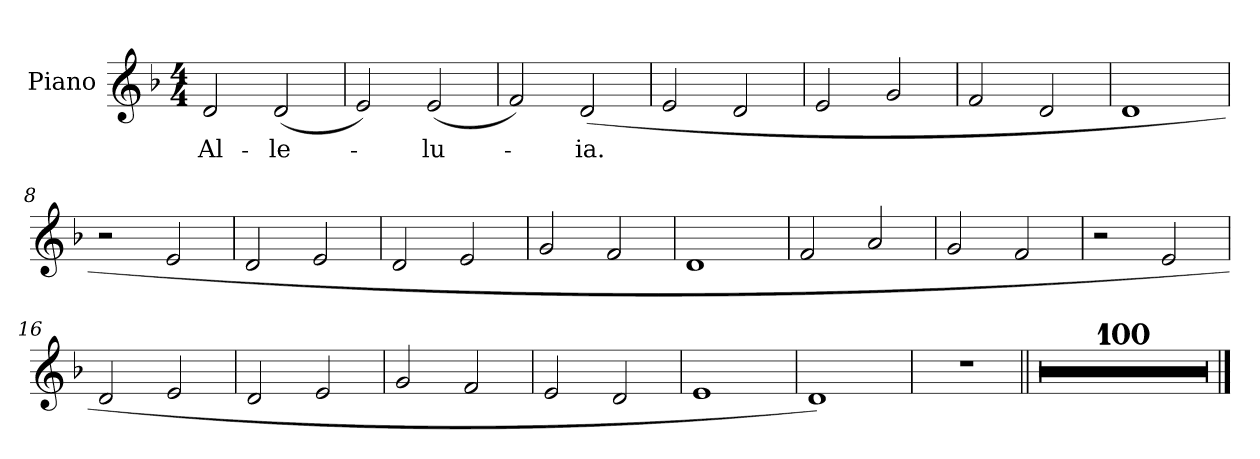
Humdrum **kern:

**kern	**text
*part1	*part1
*staff1	*staff1
*I"Piano	*
*I'Pno.	*
*clefG2	*
*k[b-]	*
*M4/4	*
=1	=1
2d/	Al-
(>2d/	-le-
=2	=2
2e/)	.
(>2e/	-lu-
=3	=3
2f/)	.
(>2d/	-ia.
=4	=4
2e/	.
2d/	.
=5	=5
2e/	.
2g/	.
=6	=6
2f/	.
2d/	.
=7	=7
1d	.
=8	=8
2r	.
2e/	.
=9	=9
2d/	.
2e/	.
=10	=10
2d/	.
2e/	.
!!LO:LB:g=z
=11	=11
2g/	.
2f/	.
=12	=12
1d	.
=13	=13
2f/	.
2a/	.
=14	=14
2g/	.
2f/	.
=15	=15
2r	.
2e/	.
=16	=16
2d/	.
2e/	.
=17	=17
2d/	.
2e/	.
=18	=18
2g/	.
2f/	.
=19	=19
2e/	.
2d/	.
=20	=20
1e	.
=21	=21
1d)	.
!!LO:LB:g=z
=22	=22
1r	.
=23||	=23||
1r	.
=24	=24
1r	.
=25	=25
1r	.
=26	=26
1r	.
=27	=27
1r	.
=28	=28
1r	.
=29	=29
1r	.
=30	=30
1r	.
=31	=31
1r	.
=32	=32
1r	.
=33	=33
1r	.
!!LO:LB:g=z
=34	=34
1r	.
=35	=35
1r	.
=36	=36
1r	.
=37	=37
1r	.
=38	=38
1r	.
=39	=39
1r	.
=40	=40
1r	.
=41	=41
1r	.
=42	=42
1r	.
=43	=43
1r	.
=44	=44
1r	.
=45	=45
1r	.
!!LO:LB:g=z
=46	=46
1r	.
=47	=47
1r	.
=48	=48
1r	.
=49	=49
1r	.
=50	=50
1r	.
=51	=51
1r	.
=52	=52
1r	.
=53	=53
1r	.
=54	=54
1r	.
=55	=55
1r	.
=56	=56
1r	.
=57	=57
1r	.
!!LO:LB:g=z
=58	=58
1r	.
=59	=59
1r	.
=60	=60
1r	.
=61	=61
1r	.
=62	=62
1r	.
=63	=63
1r	.
=64	=64
1r	.
=65	=65
1r	.
=66	=66
1r	.
=67	=67
1r	.
=68	=68
1r	.
=69	=69
1r	.
!!LO:LB:g=z
=70	=70
1r	.
=71	=71
1r	.
=72	=72
1r	.
=73	=73
1r	.
=74	=74
1r	.
=75	=75
1r	.
=76	=76
1r	.
=77	=77
1r	.
=78	=78
1r	.
=79	=79
1r	.
=80	=80
1r	.
=81	=81
1r	.
!!LO:LB:g=z
=82	=82
1r	.
=83	=83
1r	.
=84	=84
1r	.
=85	=85
1r	.
=86	=86
1r	.
=87	=87
1r	.
=88	=88
1r	.
=89	=89
1r	.
=90	=90
1r	.
=91	=91
1r	.
=92	=92
1r	.
=93	=93
1r	.
!!LO:LB:g=z
=94	=94
1r	.
=95	=95
1r	.
=96	=96
1r	.
=97	=97
1r	.
=98	=98
1r	.
=99	=99
1r	.
=100	=100
1r	.
=101	=101
1r	.
=102	=102
1r	.
=103	=103
1r	.
=104	=104
1r	.
=105	=105
1r	.
!!LO:PB:g=z
=106	=106
1r	.
=107	=107
1r	.
=108	=108
1r	.
=109	=109
1r	.
=110	=110
1r	.
=111	=111
1r	.
=112	=112
1r	.
=113	=113
1r	.
=114	=114
1r	.
=115	=115
1r	.
=116	=116
1r	.
=117	=117
1r	.
!!LO:LB:g=z
=118	=118
1r	.
=119	=119
1r	.
=120	=120
1r	.
=121	=121
1r	.
=122	=122
1r	.
==	==
*-	*-
